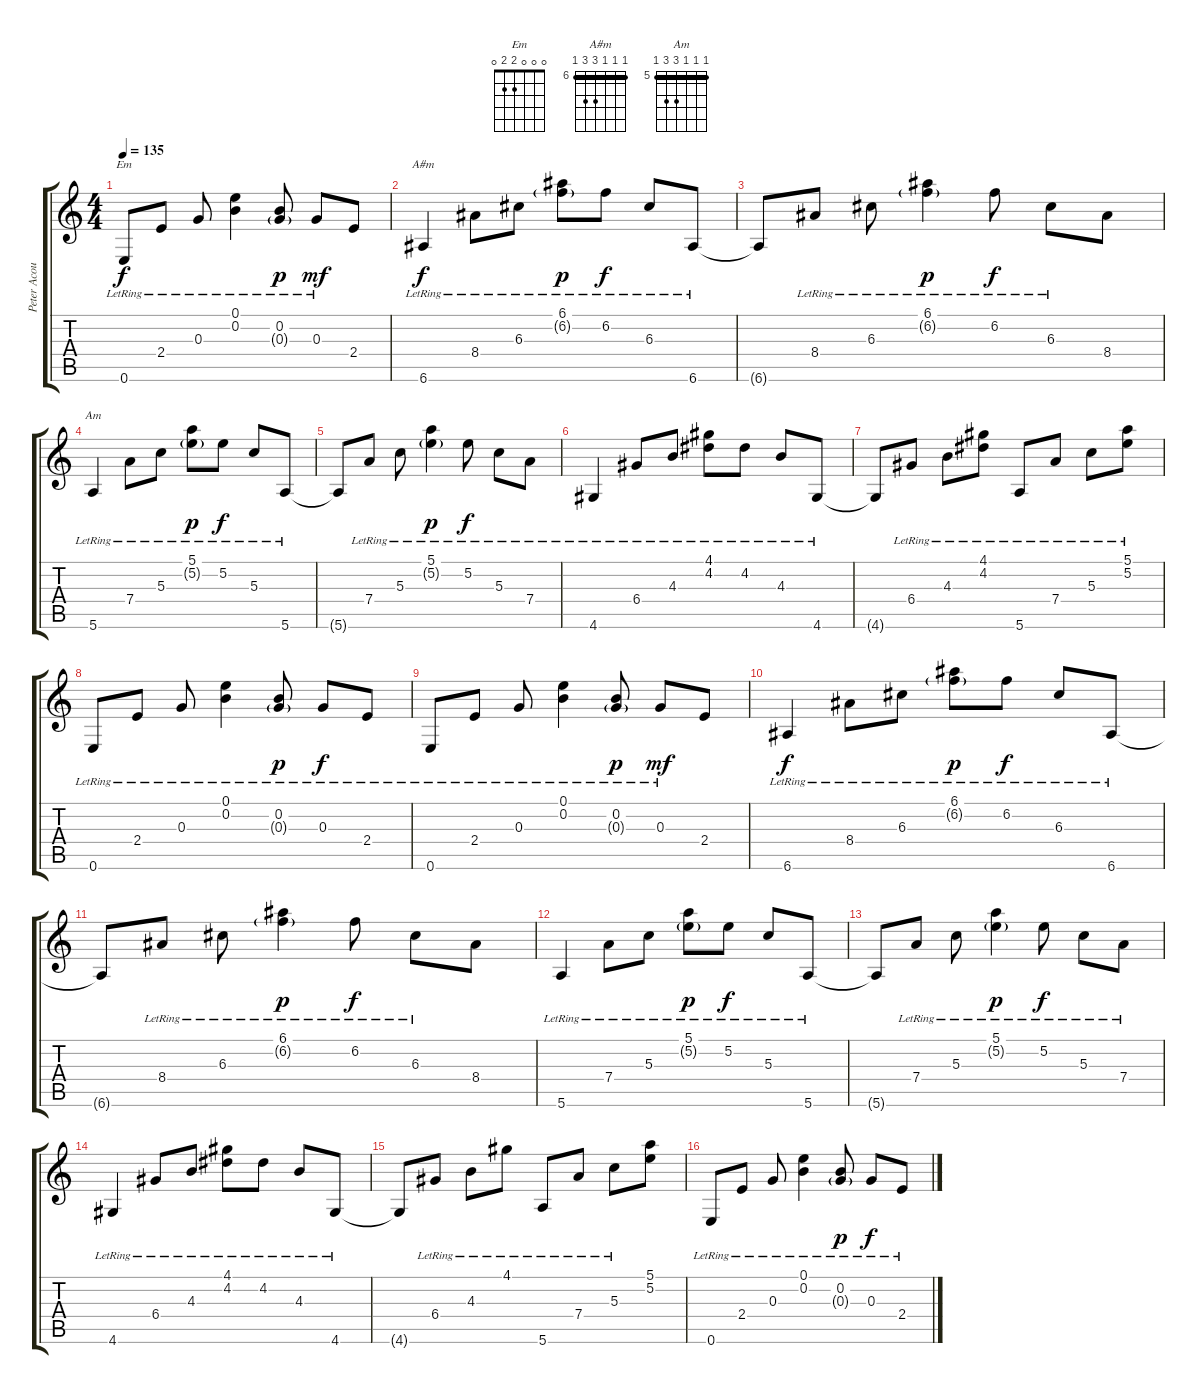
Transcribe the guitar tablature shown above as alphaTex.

\track ("Peter Acoustic" "Peter Acou") {instrument acousticguitarsteel}
\staff {score tabs}
\tuning (E4 B3 G3 D3 A2 E2) {hide}
\chord ("Em" 0 0 0 2 2 0)
\chord ("A#m" 6 6 6 8 8 6) {firstfret 6 barre 6}
\chord ("Am" 5 5 5 7 7 5) {firstfret 5 barre 5}
\ts (4 4)
\tempo 135
\clef g2
\ks c
0.6{lr}.8{ch "Em" dy f} 2.4{lr}.8 0.3{lr}.8 (0.1{lr} 0.2{lr}).4 (0.2{lr} 0.3{g lr}).8{dy p} 0.3{lr}.8{dy mf} 2.4.8 |
6.6{lr}.4{ch "A#m" dy f} 8.4{lr}.8 6.3{lr}.8 (6.1{lr} 6.2{g}).8{dy p} 6.2{lr}.8{dy f} 6.3{lr}.8 6.6{lr}.8 |
6.6{t}.8 8.4{lr}.8 6.3{lr}.8 (6.1{lr} 6.2{g lr}).4{dy p} 6.2{lr}.8{dy f} 6.3{lr}.8 8.4.8 |
5.6{lr}.4{ch "Am"} 7.4{lr}.8 5.3{lr}.8 (5.1{lr} 5.2{g lr}).8{dy p} 5.2{lr}.8{dy f} 5.3{lr}.8 5.6{lr}.8 |
5.6{t}.8 7.4{lr}.8 5.3{lr}.8 (5.1{lr} 5.2{g}).4{dy p} 5.2{lr}.8{dy f} 5.3{lr}.8 7.4{lr}.8 |
4.6{lr}.4 6.4{lr}.8 4.3{lr}.8 (4.1{lr} 4.2).8 4.2{lr}.8 4.3{lr}.8 4.6{lr}.8 |
4.6{t}.8 6.4{lr}.8 4.3{lr}.8 (4.1{lr} 4.2).8 5.6{lr}.8 7.4{lr}.8 5.3{lr}.8 (5.1{lr} 5.2{lr}).8 |
0.6{lr}.8 2.4{lr}.8 0.3{lr}.8 (0.1{lr} 0.2{lr}).4 (0.2{lr} 0.3{g lr}).8{dy p} 0.3{lr}.8{dy f} 2.4{lr}.8 |
0.6{lr}.8 2.4{lr}.8 0.3{lr}.8 (0.1{lr} 0.2{lr}).4 (0.2{lr} 0.3{g lr}).8{dy p} 0.3{lr}.8{dy mf} 2.4.8 |
6.6{lr}.4{dy f} 8.4{lr}.8 6.3{lr}.8 (6.1{lr} 6.2{g}).8{dy p} 6.2{lr}.8{dy f} 6.3{lr}.8 6.6{lr}.8 |
6.6{t}.8 8.4{lr}.8 6.3{lr}.8 (6.1{lr} 6.2{g lr}).4{dy p} 6.2{lr}.8{dy f} 6.3{lr}.8 8.4.8 |
5.6{lr}.4 7.4{lr}.8 5.3{lr}.8 (5.1{lr} 5.2{g lr}).8{dy p} 5.2{lr}.8{dy f} 5.3{lr}.8 5.6{lr}.8 |
5.6{t}.8 7.4{lr}.8 5.3{lr}.8 (5.1{lr} 5.2{g}).4{dy p} 5.2{lr}.8{dy f} 5.3{lr}.8 7.4{lr}.8 |
4.6{lr}.4 6.4{lr}.8 4.3{lr}.8 (4.1{lr} 4.2).8 4.2{lr}.8 4.3{lr}.8 4.6{lr}.8 |
4.6{t}.8 6.4{lr}.8 4.3{lr}.8 4.1{lr}.8 5.6{lr}.8 7.4{lr}.8 5.3{lr}.8 (5.1 5.2).8 |
0.6{lr}.8 2.4{lr}.8 0.3{lr}.8 (0.1{lr} 0.2{lr}).4 (0.2{lr} 0.3{g lr}).8{dy p} 0.3{lr}.8{dy f} 2.4{lr}.8
